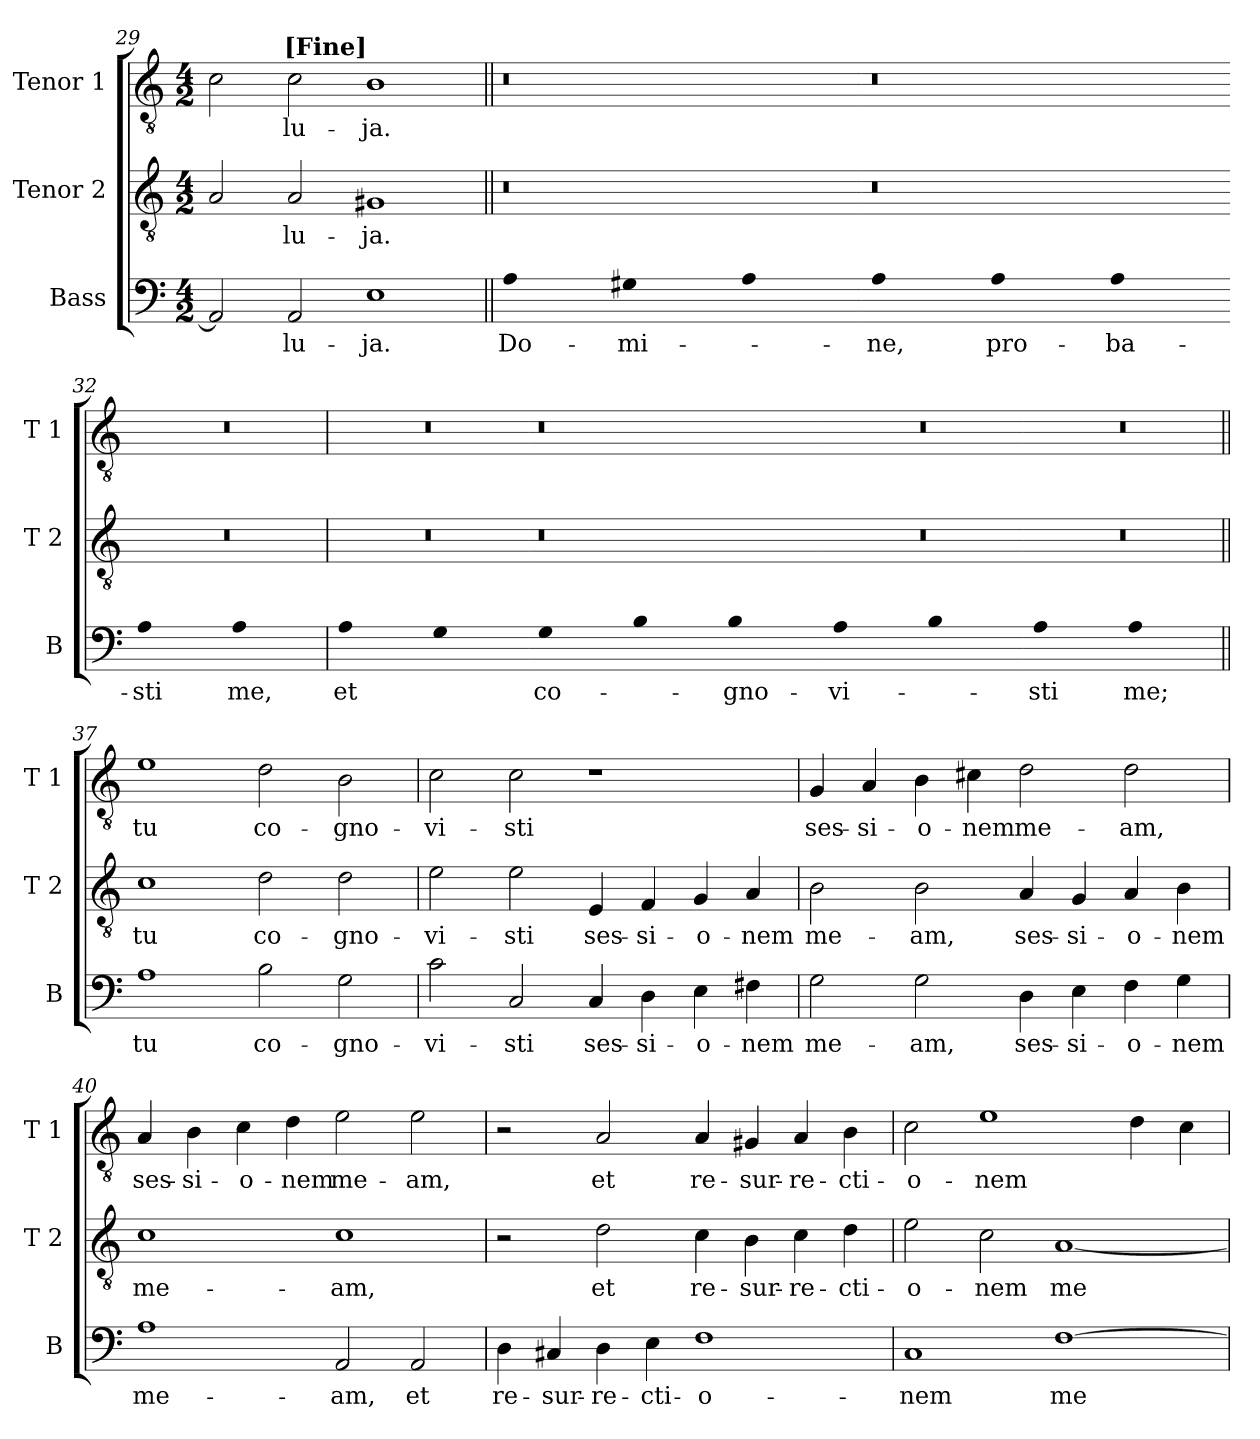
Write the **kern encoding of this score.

**kern	**text	**kern	**text	**kern	**text
*part3	*part3	*part2	*part2	*part1	*part1
*staff3	*staff3	*staff2	*staff2	*staff1	*staff1
*I"Bass	*	*I"Tenor 2	*	*I"Tenor 1	*
*I'B	*	*I'T 2	*	*I'T 1	*
*clefF4	*	*clefGv2	*	*clefGv2	*
*k[]	*	*k[]	*	*k[]	*
*C:	*	*C:	*	*C:	*
*M4/2	*	*M4/2	*	*M4/2	*
=29	=29	=29	=29	=29	=29
2AA/]	.	2A/	.	2c\	.
!	!LO:LY:b	!	!LO:LY:b	!	!LO:LY:b
2AA/	-lu-	2A/	-lu-	2c\	-lu-
!	!	!	!	!LO:TX:a:B:rj:t=[Fine]	!
!	!LO:LY:b	!	!LO:LY:b	!	!LO:LY:b
1E	-ja.	1G#X	-ja.	1B	-ja.
!!LO:PB:g=z
=30||	=30||	=30||	=30||	=30||	=30||
!LO:N:head=solid	!LO:LY:b	!	!	!	!
1A	Do-	0r	.	0r	.
!LO:N:head=solid	!LO:LY:b	!	!	!	!
1G#X	-mi-	.	.	.	.
!LO:N:head=solid	!	!	!	!	!
1A	.	1ryy	.	1ryy	.
=31-	=31-	=31-	=31-	=31-	=31-
!LO:N:head=solid	!LO:LY:b	!	!	!	!
1A	-ne,	0r	.	0r	.
!LO:N:head=solid	!LO:LY:b	!	!	!	!
1A	pro-	.	.	.	.
!LO:N:head=solid	!LO:LY:b	!	!	!	!
1A	-ba-	1ryy	.	1ryy	.
=32-	=32-	=32-	=32-	=32-	=32-
!LO:N:head=solid	!LO:LY:b	!	!	!	!
1A	-sti	0r	.	0r	.
!LO:N:head=solid	!LO:LY:b	!	!	!	!
1A	me,	.	.	.	.
=33	=33	=33	=33	=33	=33
!LO:N:head=solid	!LO:LY:b	!	!	!	!
1A	et	0r	.	0r	.
!LO:N:head=solid	!	!	!	!	!
1G	.	.	.	.	.
=34-	=34-	=34-	=34-	=34-	=34-
!LO:N:head=solid	!LO:LY:b	!	!	!	!
1G	co-	0r	.	0r	.
!LO:N:head=solid	!	!	!	!	!
1B	.	.	.	.	.
!LO:N:head=solid	!LO:LY:b	!	!	!	!
1B	-gno-	1ryy	.	1ryy	.
=35-	=35-	=35-	=35-	=35-	=35-
!LO:N:head=solid	!LO:LY:b	!	!	!	!
1A	-vi-	0r	.	0r	.
!LO:N:head=solid	!	!	!	!	!
1B	.	.	.	.	.
=36-	=36-	=36-	=36-	=36-	=36-
!LO:N:head=solid	!LO:LY:b	!	!	!	!
1A	-sti	0r	.	0r	.
!LO:N:head=solid	!LO:LY:b	!	!	!	!
1A	me;	.	.	.	.
!!LO:LB:g=z
=37||	=37||	=37||	=37||	=37||	=37||
!	!LO:LY:b	!	!LO:LY:b	!	!LO:LY:b
1A	tu	1c	tu	1e	tu
!	!LO:LY:b	!	!LO:LY:b	!	!LO:LY:b
2B\	co-	2d\	co-	2d\	co-
!	!LO:LY:b	!	!LO:LY:b	!	!LO:LY:b
2G\	-gno-	2d\	-gno-	2B\	-gno-
=38	=38	=38	=38	=38	=38
!	!LO:LY:b	!	!LO:LY:b	!	!LO:LY:b
2c\	-vi-	2e\	-vi-	2c\	-vi-
!	!LO:LY:b	!	!LO:LY:b	!	!LO:LY:b
2C/	-sti	2e\	-sti	2c\	-sti
!	!LO:LY:b	!	!LO:LY:b	!	!
4C/	ses-	4E/	ses-	1r	.
!	!LO:LY:b	!	!LO:LY:b	!	!
4D\	-si-	4F/	-si-	.	.
!	!LO:LY:b	!	!LO:LY:b	!	!
4E\	-o-	4G/	-o-	.	.
!	!LO:LY:b	!	!LO:LY:b	!	!
4F#X\	-nem	4A/	-nem	.	.
=39	=39	=39	=39	=39	=39
!	!LO:LY:b	!	!LO:LY:b	!	!LO:LY:b
2G\	me-	2B\	me-	4G/	ses-
!	!	!	!	!	!LO:LY:b
.	.	.	.	4A/	-si-
!	!LO:LY:b	!	!LO:LY:b	!	!LO:LY:b
2G\	-am,	2B\	-am,	4B\	-o-
!	!	!	!	!	!LO:LY:b
.	.	.	.	4c#X\	-nem
!	!LO:LY:b	!	!LO:LY:b	!	!LO:LY:b
4D\	ses-	4A/	ses-	2d\	me-
!	!LO:LY:b	!	!LO:LY:b	!	!
4E\	-si-	4G/	-si-	.	.
!	!LO:LY:b	!	!LO:LY:b	!	!LO:LY:b
4F\	-o-	4A/	-o-	2d\	-am,
!	!LO:LY:b	!	!LO:LY:b	!	!
4G\	-nem	4B\	-nem	.	.
=40	=40	=40	=40	=40	=40
!	!LO:LY:b	!	!LO:LY:b	!	!LO:LY:b
1A	me-	1c	me-	4A/	ses-
!	!	!	!	!	!LO:LY:b
.	.	.	.	4B\	-si-
!	!	!	!	!	!LO:LY:b
.	.	.	.	4c\	-o-
!	!	!	!	!	!LO:LY:b
.	.	.	.	4d\	-nem
!	!LO:LY:b	!	!LO:LY:b	!	!LO:LY:b
2AA/	-am,	1c	-am,	2e\	me-
!	!LO:LY:b	!	!	!	!LO:LY:b
2AA/	et	.	.	2e\	-am,
!!LO:LB:g=z
=41	=41	=41	=41	=41	=41
!	!LO:LY:b	!	!	!	!
4D\	re-	2r	.	2r	.
!	!LO:LY:b	!	!	!	!
4C#X/	-sur-	.	.	.	.
!	!LO:LY:b	!	!LO:LY:b	!	!LO:LY:b
4D\	-re-	2d\	et	2A/	et
!	!LO:LY:b	!	!	!	!
4E\	-cti-	.	.	.	.
!	!LO:LY:b	!	!LO:LY:b	!	!LO:LY:b
1F	-o-	4c\	re-	4A/	re-
!	!	!	!LO:LY:b	!	!LO:LY:b
.	.	4B\	-sur-	4G#X/	-sur-
!	!	!	!LO:LY:b	!	!LO:LY:b
.	.	4c\	-re-	4A/	-re-
!	!	!	!LO:LY:b	!	!LO:LY:b
.	.	4d\	-cti-	4B\	-cti-
=42	=42	=42	=42	=42	=42
!	!LO:LY:b	!	!LO:LY:b	!	!LO:LY:b
1C	-nem	2e\	-o-	2c\	-o-
!	!	!	!LO:LY:b	!	!LO:LY:b
.	.	2c\	-nem	1e	-nem
!	!LO:LY:b	!	!LO:LY:b	!	!
[1F	me-	[1A	me-	.	.
.	.	.	.	4d\	.
.	.	.	.	4c\	.
=	=	=	=	=	=
*-	*-	*-	*-	*-	*-
